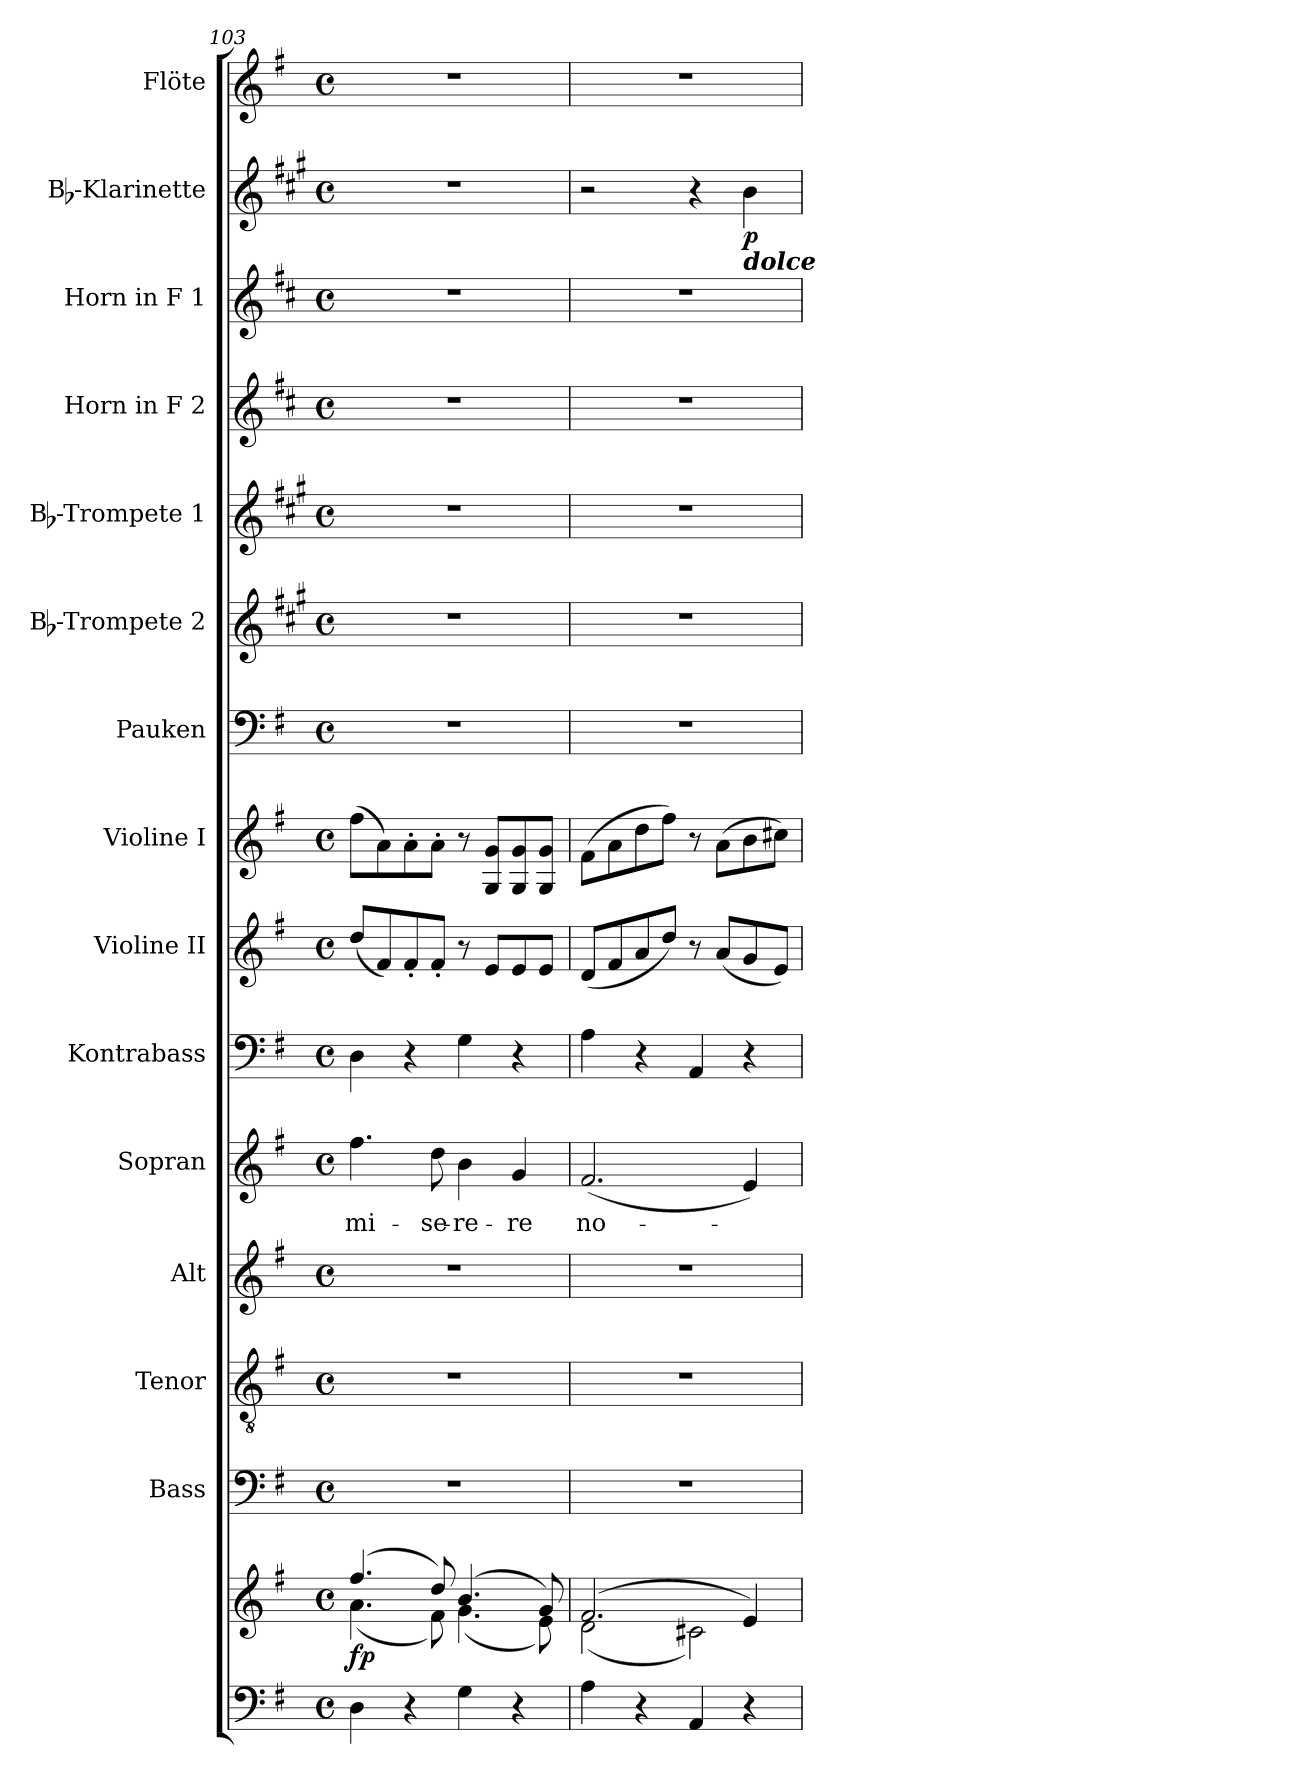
**kern	**kern	**dynam	**kern	**kern	**kern	**kern	**text	**kern	**kern	**kern	**kern	**kern	**kern	**kern	**kern	**kern	**dynam	**kern
*part15	*part15	*part15	*part14	*part13	*part12	*part11	*part11	*part10	*part9	*part8	*part7	*part6	*part5	*part4	*part3	*part2	*part2	*part1
*staff16	*staff15	*staff15/16	*staff14	*staff13	*staff12	*staff11	*staff11	*staff10	*staff9	*staff8	*staff7	*staff6	*staff5	*staff4	*staff3	*staff2	*staff2	*staff1
*	*	*	*I"Bass	*I"Tenor	*I"Alt	*I"Sopran	*	*I"Kontrabass	*I"Violine II	*I"Violine I	*I"Pauken	*I"Bb-Trompete 2	*I"Bb-Trompete 1	*I"Horn in F 2	*I"Horn in F 1	*I"Bb-Klarinette	*	*I"Flöte
*	*	*	*I'B.	*I'T.	*I'A.	*I'S.	*	*I'Kb.	*I'Vl. II	*I'Vl. I	*I'Pk.	*I'Bb Trp. 2	*I'Bb Trp. 1	*	*	*I'Bb Kl.	*	*I'Fl.
*clefF4	*clefG2	*	*clefF4	*clefGv2	*clefG2	*clefG2	*	*clefF4	*clefG2	*clefG2	*clefF4	*clefG2	*clefG2	*clefG2	*clefG2	*clefG2	*	*clefG2
*	*	*	*	*	*	*	*	*ITrd7c12	*	*	*	*ITrd1c2	*ITrd1c2	*ITrd4c7	*ITrd4c7	*ITrd1c2	*	*
*k[f#]	*k[f#]	*	*k[f#]	*k[f#]	*k[f#]	*k[f#]	*	*k[f#]	*k[f#]	*k[f#]	*k[f#]	*k[f#]	*k[f#]	*k[f#]	*k[f#]	*k[f#]	*	*k[f#]
*G:	*G:	*	*G:	*G:	*G:	*G:	*	*G:	*G:	*G:	*G:	*G:	*G:	*G:	*G:	*G:	*	*G:
*M4/4	*M4/4	*	*M4/4	*M4/4	*M4/4	*M4/4	*	*M4/4	*M4/4	*M4/4	*M4/4	*M4/4	*M4/4	*M4/4	*M4/4	*M4/4	*	*M4/4
*met(c)	*met(c)	*	*met(c)	*met(c)	*met(c)	*met(c)	*	*met(c)	*met(c)	*met(c)	*met(c)	*met(c)	*met(c)	*met(c)	*met(c)	*met(c)	*	*met(c)
=103	=103	=103	=103	=103	=103	=103	=103	=103	=103	=103	=103	=103	=103	=103	=103	=103	=103	=103
*	*^	*	*	*	*	*	*	*	*	*	*	*	*	*	*	*	*	*
!	!	!	!LO:DY:b	!	!	!	!	!LO:LY:b	!	!	!	!	!	!	!	!	!	!	!
4D\	(4.ff#/	(<4.a\	fp	1r	1r	1r	4.ff#\	mi-	4DD\	(<8dd/L	(>8ff#\L	1r	1r	1r	1r	1r	1r	.	1r
.	.	.	.	.	.	.	.	.	.	8f#/)	8a\)	.	.	.	.	.	.	.	.
4r	.	.	.	.	.	.	.	.	4r	8f#'</	8a'>\	.	.	.	.	.	.	.	.
!	!	!	!	!	!	!	!	!LO:LY:b	!	!	!	!	!	!	!	!	!	!	!
.	8dd/)	8f#\)	.	.	.	.	8dd\	-se-	.	8f#'</J	8a'>\J	.	.	.	.	.	.	.	.
!	!	!	!	!	!	!	!	!LO:LY:b	!	!	!	!	!	!	!	!	!	!	!
4G\	(4.b/	(<4.g\	.	.	.	.	4b\	-re-	4GG\	8r	8r	.	.	.	.	.	.	.	.
.	.	.	.	.	.	.	.	.	.	8e/L	8G/ 8g/L	.	.	.	.	.	.	.	.
!	!	!	!	!	!	!	!	!LO:LY:b	!	!	!	!	!	!	!	!	!	!	!
4r	.	.	.	.	.	.	4g/	-re	4r	8e/	8G/ 8g/	.	.	.	.	.	.	.	.
.	8g/)	8e\)	.	.	.	.	.	.	.	8e/J	8G/ 8g/J	.	.	.	.	.	.	.	.
!!LO:PB:g=z
=104	=104	=104	=104	=104	=104	=104	=104	=104	=104	=104	=104	=104	=104	=104	=104	=104	=104	=104	=104
!	!	!	!	!	!	!	!	!LO:LY:b	!	!	!	!	!	!	!	!	!	!	!
4A\	(2.f#/	(<2d\	.	1r	1r	1r	(<2.f#/	no-	4AA\	(<8d/L	(>8f#\L	1r	1r	1r	1r	1r	2r	.	1r
.	.	.	.	.	.	.	.	.	.	8f#/	8a\	.	.	.	.	.	.	.	.
4r	.	.	.	.	.	.	.	.	4r	8a/	8dd\	.	.	.	.	.	.	.	.
.	.	.	.	.	.	.	.	.	.	8dd/J)	8ff#\J)	.	.	.	.	.	.	.	.
4AA/	.	2c#X\)	.	.	.	.	.	.	4AAA/	8r	8r	.	.	.	.	.	4r	.	.
.	.	.	.	.	.	.	.	.	.	(<8a/L	(>8a\L	.	.	.	.	.	.	.	.
!	!	!	!	!	!	!	!	!	!	!	!	!	!	!	!	!	!LO:TX:b:Bi:t=dolce	!	!
!	!	!	!	!	!	!	!	!	!	!	!	!	!	!	!	!	!	!LO:DY:b	!
4r	4e/)	.	.	.	.	.	4e/)	.	4r	8g/	8b\	.	.	.	.	.	4a\	p	.
.	.	.	.	.	.	.	.	.	.	8e/J)	8cc#X\J)	.	.	.	.	.	.	.	.
*	*v	*v	*	*	*	*	*	*	*	*	*	*	*	*	*	*	*	*	*
=	=	=	=	=	=	=	=	=	=	=	=	=	=	=	=	=	=	=
*-	*-	*-	*-	*-	*-	*-	*-	*-	*-	*-	*-	*-	*-	*-	*-	*-	*-	*-
